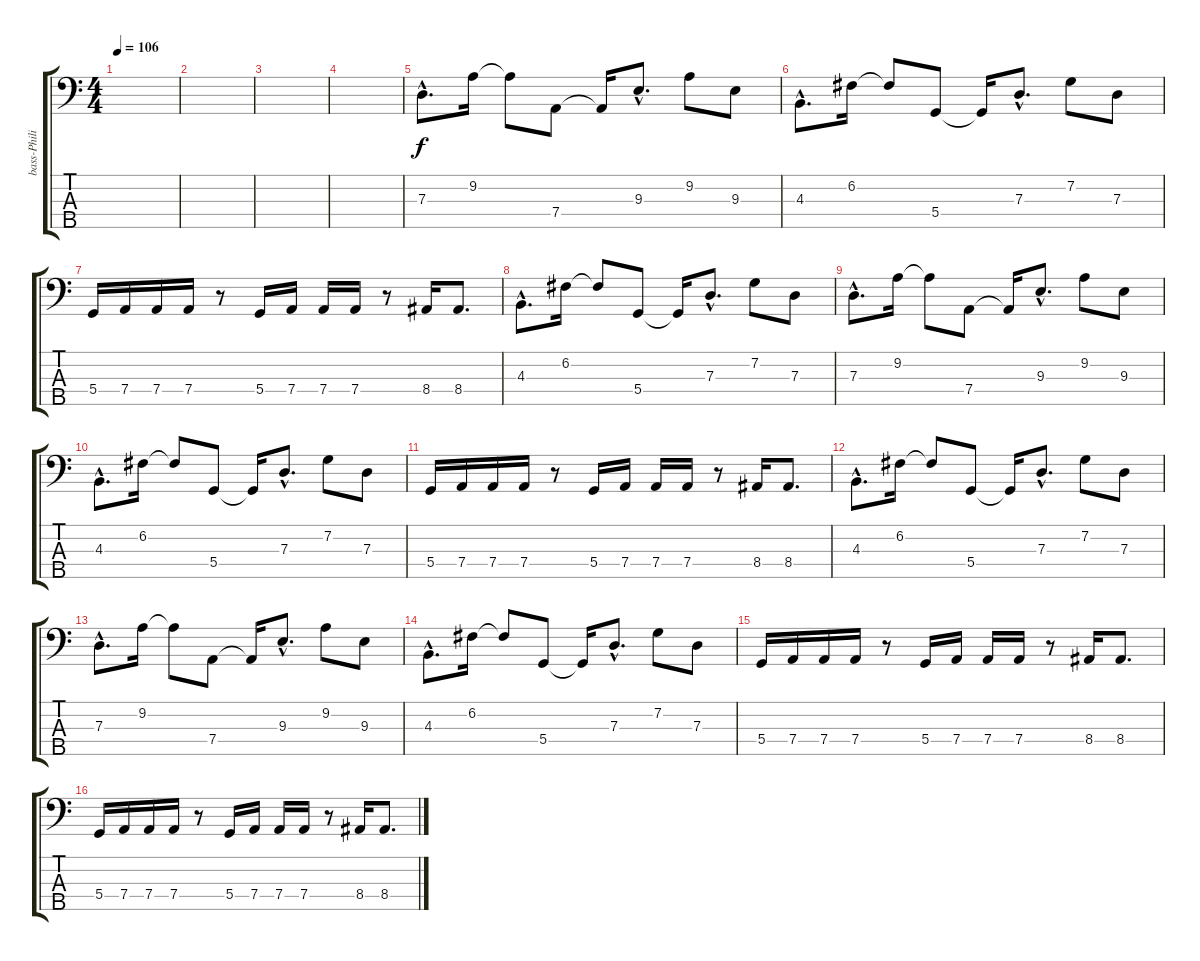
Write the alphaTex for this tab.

\track ("bass-Philip Lipscomb" "bass-Phili") {instrument electricbassfinger}
\staff {score tabs}
\tuning (F2 C2 G1 D1 A0) {hide}
\ts (4 4)
\tempo 106
\clef f4
\ks c
|
|
|
|
7.3{hac}.8{d} 9.2.16 9.2{t}.8 7.4.8 7.4{t}.16 9.3{hac}.8{d} 9.2.8 9.3.8 |
4.3{hac}.8{d} 6.2.16 6.2{t}.8 5.4.8 5.4{t}.16 7.3{hac}.8{d} 7.2.8 7.3.8 |
5.4.16 7.4.16 7.4.16 7.4.16 r.8 5.4.16 7.4.16 7.4.16 7.4.16 r.8 8.4.16 8.4.8{d} |
4.3{hac}.8{d} 6.2.16 6.2{t}.8 5.4.8 5.4{t}.16 7.3{hac}.8{d} 7.2.8 7.3.8 |
7.3{hac}.8{d} 9.2.16 9.2{t}.8 7.4.8 7.4{t}.16 9.3{hac}.8{d} 9.2.8 9.3.8 |
4.3{hac}.8{d} 6.2.16 6.2{t}.8 5.4.8 5.4{t}.16 7.3{hac}.8{d} 7.2.8 7.3.8 |
5.4.16 7.4.16 7.4.16 7.4.16 r.8 5.4.16 7.4.16 7.4.16 7.4.16 r.8 8.4.16 8.4.8{d} |
4.3{hac}.8{d} 6.2.16 6.2{t}.8 5.4.8 5.4{t}.16 7.3{hac}.8{d} 7.2.8 7.3.8 |
7.3{hac}.8{d} 9.2.16 9.2{t}.8 7.4.8 7.4{t}.16 9.3{hac}.8{d} 9.2.8 9.3.8 |
4.3{hac}.8{d} 6.2.16 6.2{t}.8 5.4.8 5.4{t}.16 7.3{hac}.8{d} 7.2.8 7.3.8 |
5.4.16 7.4.16 7.4.16 7.4.16 r.8 5.4.16 7.4.16 7.4.16 7.4.16 r.8 8.4.16 8.4.8{d} |
5.4.16 7.4.16 7.4.16 7.4.16 r.8 5.4.16 7.4.16 7.4.16 7.4.16 r.8 8.4.16 8.4.8{d}
